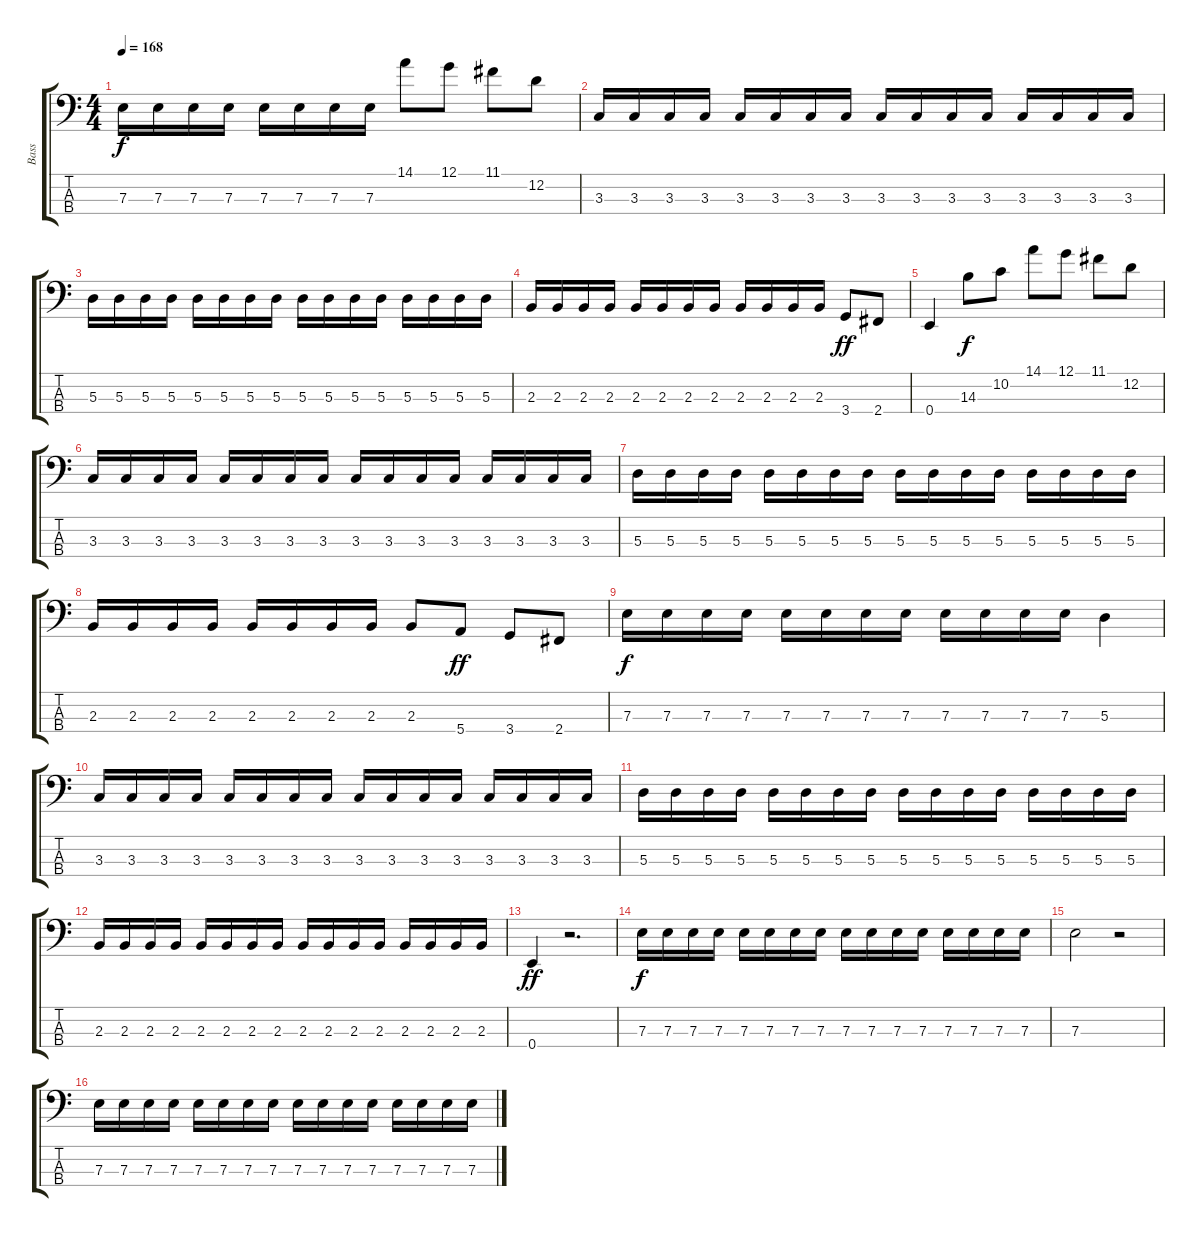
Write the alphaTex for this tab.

\track ("Bass" "Bass") {instrument electricbasspick}
\staff {score tabs}
\tuning (G2 D2 A1 E1) {hide}
\ts (4 4)
\tempo 168
\clef f4
\ks c
7.3.16{dy f} 7.3.16 7.3.16 7.3.16 7.3.16 7.3.16 7.3.16 7.3.16 14.1.8 12.1.8 11.1.8 12.2.8 |
3.3.16 3.3.16 3.3.16 3.3.16 3.3.16 3.3.16 3.3.16 3.3.16 3.3.16 3.3.16 3.3.16 3.3.16 3.3.16 3.3.16 3.3.16 3.3.16 |
5.3.16 5.3.16 5.3.16 5.3.16 5.3.16 5.3.16 5.3.16 5.3.16 5.3.16 5.3.16 5.3.16 5.3.16 5.3.16 5.3.16 5.3.16 5.3.16 |
2.3.16 2.3.16 2.3.16 2.3.16 2.3.16 2.3.16 2.3.16 2.3.16 2.3.16 2.3.16 2.3.16 2.3.16 3.4.8{dy ff} 2.4.8 |
0.4.4 14.3.8{dy f} 10.2.8 14.1.8 12.1.8 11.1.8 12.2.8 |
3.3.16 3.3.16 3.3.16 3.3.16 3.3.16 3.3.16 3.3.16 3.3.16 3.3.16 3.3.16 3.3.16 3.3.16 3.3.16 3.3.16 3.3.16 3.3.16 |
5.3.16 5.3.16 5.3.16 5.3.16 5.3.16 5.3.16 5.3.16 5.3.16 5.3.16 5.3.16 5.3.16 5.3.16 5.3.16 5.3.16 5.3.16 5.3.16 |
2.3.16 2.3.16 2.3.16 2.3.16 2.3.16 2.3.16 2.3.16 2.3.16 2.3.8 5.4.8{dy ff} 3.4.8 2.4.8 |
7.3.16{dy f} 7.3.16 7.3.16 7.3.16 7.3.16 7.3.16 7.3.16 7.3.16 7.3.16 7.3.16 7.3.16 7.3.16 5.3.4 |
3.3.16 3.3.16 3.3.16 3.3.16 3.3.16 3.3.16 3.3.16 3.3.16 3.3.16 3.3.16 3.3.16 3.3.16 3.3.16 3.3.16 3.3.16 3.3.16 |
5.3.16 5.3.16 5.3.16 5.3.16 5.3.16 5.3.16 5.3.16 5.3.16 5.3.16 5.3.16 5.3.16 5.3.16 5.3.16 5.3.16 5.3.16 5.3.16 |
2.3.16 2.3.16 2.3.16 2.3.16 2.3.16 2.3.16 2.3.16 2.3.16 2.3.16 2.3.16 2.3.16 2.3.16 2.3.16 2.3.16 2.3.16 2.3.16 |
0.4.4{dy ff} r.2{d} |
7.3.16{dy f} 7.3.16 7.3.16 7.3.16 7.3.16 7.3.16 7.3.16 7.3.16 7.3.16 7.3.16 7.3.16 7.3.16 7.3.16 7.3.16 7.3.16 7.3.16 |
7.3.2 r.2 |
7.3.16{volume 14} 7.3.16 7.3.16 7.3.16 7.3.16 7.3.16 7.3.16 7.3.16 7.3.16 7.3.16 7.3.16 7.3.16 7.3.16 7.3.16 7.3.16 7.3.16
